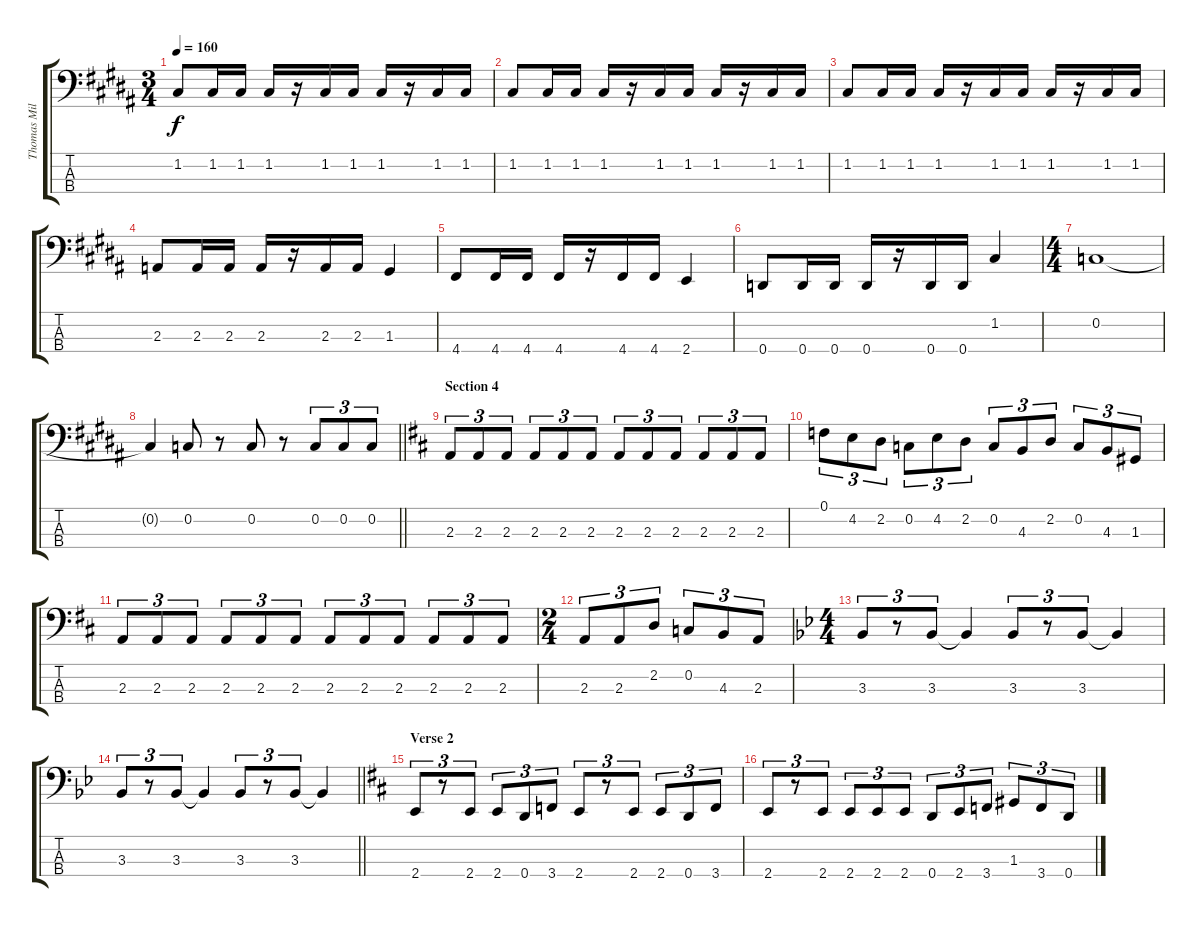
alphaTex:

\track ("Thomas Miller (bass)" "Thomas Mil") {instrument electricbassfinger}
\staff {score tabs}
\tuning (F2 C2 G1 D1) {hide}
\ts (3 4)
\tempo 160
\clef f4
\ks g#minor
1.2.8{dy f} 1.2.16 1.2.16 1.2.16 r.16 1.2.16 1.2.16 1.2.16 r.16 1.2.16 1.2.16 |
1.2.8 1.2.16 1.2.16 1.2.16 r.16 1.2.16 1.2.16 1.2.16 r.16 1.2.16 1.2.16 |
1.2.8 1.2.16 1.2.16 1.2.16 r.16 1.2.16 1.2.16 1.2.16 r.16 1.2.16 1.2.16 |
2.3.8 2.3.16 2.3.16 2.3.16 r.16 2.3.16 2.3.16 1.3.4 |
4.4.8 4.4.16 4.4.16 4.4.16 r.16 4.4.16 4.4.16 2.4.4 |
0.4.8 0.4.16 0.4.16 0.4.16 r.16 0.4.16 0.4.16 1.2.4 |
\ts (4 4)
0.2.1 |
\barLineRight lightlight
0.2{t}.4 0.2.8 r.8 0.2.8 r.8 0.2.8{tu (3 2)} 0.2.8{tu (3 2)} 0.2.8{tu (3 2)} |
\section ("" "Section 4")
\ks bminor
2.3.8{tu (3 2)} 2.3.8{tu (3 2)} 2.3.8{tu (3 2)} 2.3.8{tu (3 2)} 2.3.8{tu (3 2)} 2.3.8{tu (3 2)} 2.3.8{tu (3 2)} 2.3.8{tu (3 2)} 2.3.8{tu (3 2)} 2.3.8{tu (3 2)} 2.3.8{tu (3 2)} 2.3.8{tu (3 2)} |
0.1.8{tu (3 2)} 4.2.8{tu (3 2)} 2.2.8{tu (3 2)} 0.2.8{tu (3 2)} 4.2.8{tu (3 2)} 2.2.8{tu (3 2)} 0.2.8{tu (3 2)} 4.3.8{tu (3 2)} 2.2.8{tu (3 2)} 0.2.8{tu (3 2)} 4.3.8{tu (3 2)} 1.3.8{tu (3 2)} |
2.3.8{tu (3 2)} 2.3.8{tu (3 2)} 2.3.8{tu (3 2)} 2.3.8{tu (3 2)} 2.3.8{tu (3 2)} 2.3.8{tu (3 2)} 2.3.8{tu (3 2)} 2.3.8{tu (3 2)} 2.3.8{tu (3 2)} 2.3.8{tu (3 2)} 2.3.8{tu (3 2)} 2.3.8{tu (3 2)} |
\ts (2 4)
2.3.8{tu (3 2)} 2.3.8{tu (3 2)} 2.2.8{tu (3 2)} 0.2.8{tu (3 2)} 4.3.8{tu (3 2)} 2.3.8{tu (3 2)} |
\ts (4 4)
\ks gminor
3.3.8{tu (3 2)} r.8{tu (3 2)} 3.3.8{tu (3 2)} 3.3{t}.4 3.3.8{tu (3 2)} r.8{tu (3 2)} 3.3.8{tu (3 2)} 3.3{t}.4 |
\barLineRight lightlight
3.3.8{tu (3 2)} r.8{tu (3 2)} 3.3.8{tu (3 2)} 3.3{t}.4 3.3.8{tu (3 2)} r.8{tu (3 2)} 3.3.8{tu (3 2)} 3.3{t}.4 |
\section ("" "Verse 2")
\ks bminor
2.4.8{tu (3 2)} r.8{tu (3 2)} 2.4.8{tu (3 2)} 2.4.8{tu (3 2)} 0.4.8{tu (3 2)} 3.4.8{tu (3 2)} 2.4.8{tu (3 2)} r.8{tu (3 2)} 2.4.8{tu (3 2)} 2.4.8{tu (3 2)} 0.4.8{tu (3 2)} 3.4.8{tu (3 2)} |
2.4.8{tu (3 2)} r.8{tu (3 2)} 2.4.8{tu (3 2)} 2.4.8{tu (3 2)} 2.4.8{tu (3 2)} 2.4.8{tu (3 2)} 0.4.8{tu (3 2)} 2.4.8{tu (3 2)} 3.4.8{tu (3 2)} 1.3.8{tu (3 2)} 3.4.8{tu (3 2)} 0.4.8{tu (3 2)}
